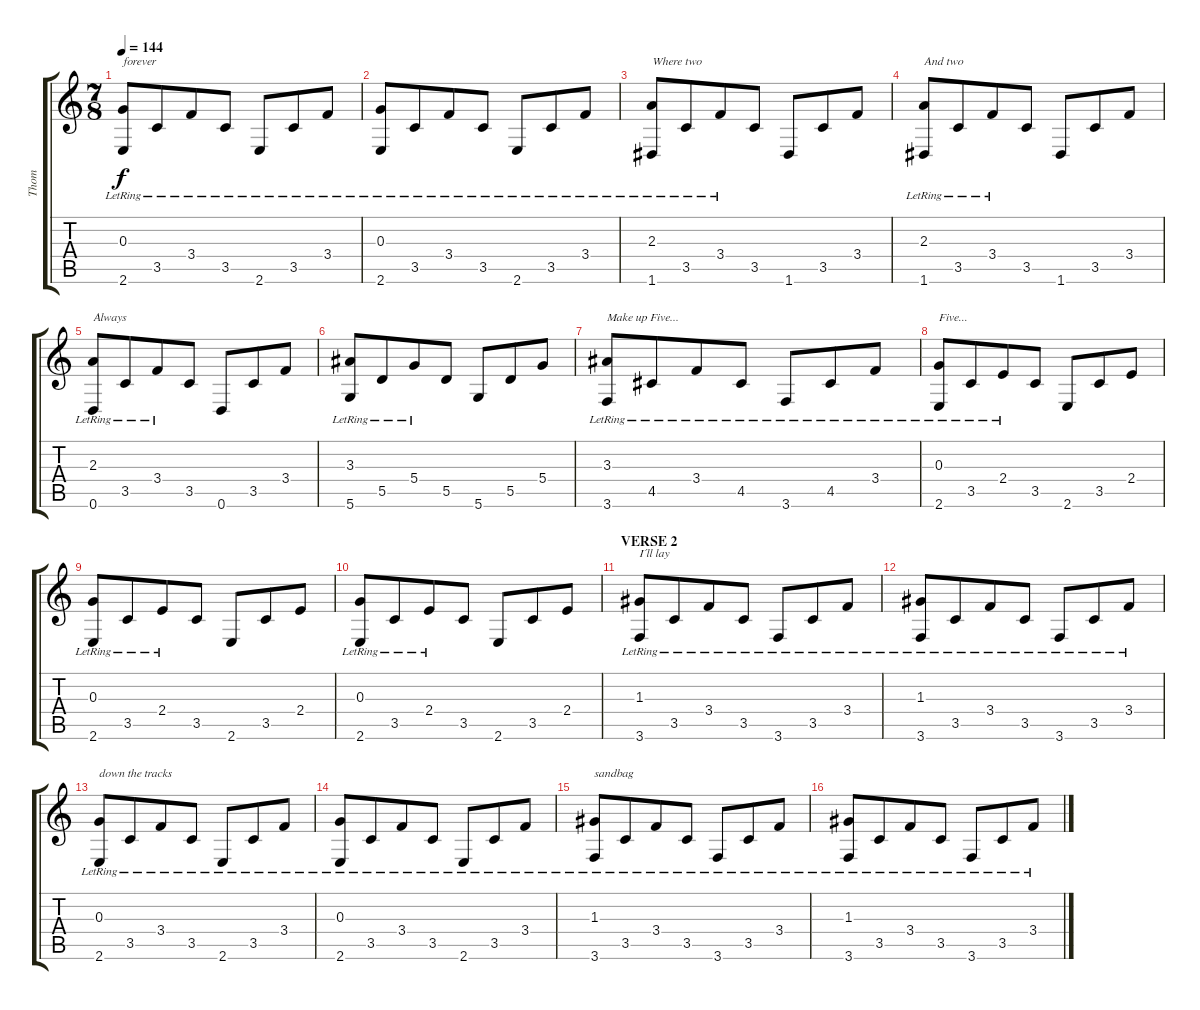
\track ("Thom" "Thom") {instrument electricguitarjazz}
\staff {score tabs}
\tuning (E4 B3 G3 D3 A2 D2) {hide}
\ts (7 8)
\tempo 144
\clef g2
\ks c
(0.3{lr} 2.6{lr}).8{txt "forever" dy f} 3.5{lr}.8 3.4{lr}.8 3.5{lr}.8 2.6{lr}.8 3.5{lr}.8 3.4{lr}.8 |
(0.3{lr} 2.6{lr}).8 3.5{lr}.8 3.4{lr}.8 3.5{lr}.8 2.6{lr}.8 3.5{lr}.8 3.4{lr}.8 |
(2.3{lr} 1.6{lr}).8{txt "Where two"} 3.5{lr}.8 3.4{lr}.8 3.5.8 1.6.8 3.5.8 3.4.8 |
(2.3{lr} 1.6{lr}).8{txt "And two"} 3.5{lr}.8 3.4{lr}.8 3.5.8 1.6.8 3.5.8 3.4.8 |
(2.3{lr} 0.6{lr}).8{txt "Always"} 3.5{lr}.8 3.4{lr}.8 3.5.8 0.6.8 3.5.8 3.4.8 |
(3.3{lr} 5.6{lr}).8 5.5{lr}.8 5.4{lr}.8 5.5.8 5.6.8 5.5.8 5.4.8 |
(3.3{lr} 3.6{lr}).8{txt "Make up Five..."} 4.5{lr}.8 3.4{lr}.8 4.5{lr}.8 3.6{lr}.8 4.5{lr}.8 3.4{lr}.8 |
(0.3{lr} 2.6{lr}).8{txt "Five..."} 3.5{lr}.8 2.4{lr}.8 3.5.8 2.6.8 3.5.8 2.4.8 |
(0.3{lr} 2.6{lr}).8 3.5{lr}.8 2.4{lr}.8 3.5.8 2.6.8 3.5.8 2.4.8 |
(0.3{lr} 2.6{lr}).8 3.5{lr}.8 2.4{lr}.8 3.5.8 2.6.8 3.5.8 2.4.8 |
\section ("" "VERSE 2")
(1.3{lr} 3.6{lr}).8{txt "I´ll lay"} 3.5{lr}.8 3.4{lr}.8 3.5{lr}.8 3.6{lr}.8 3.5{lr}.8 3.4{lr}.8 |
(1.3{lr} 3.6{lr}).8 3.5{lr}.8 3.4{lr}.8 3.5{lr}.8 3.6{lr}.8 3.5{lr}.8 3.4{lr}.8 |
(0.3{lr} 2.6{lr}).8{txt "down the tracks"} 3.5{lr}.8 3.4{lr}.8 3.5{lr}.8 2.6{lr}.8 3.5{lr}.8 3.4{lr}.8 |
(0.3{lr} 2.6{lr}).8 3.5{lr}.8 3.4{lr}.8 3.5{lr}.8 2.6{lr}.8 3.5{lr}.8 3.4{lr}.8 |
(1.3{lr} 3.6{lr}).8{txt "sandbag"} 3.5{lr}.8 3.4{lr}.8 3.5{lr}.8 3.6{lr}.8 3.5{lr}.8 3.4{lr}.8 |
(1.3{lr} 3.6{lr}).8 3.5{lr}.8 3.4{lr}.8 3.5{lr}.8 3.6{lr}.8 3.5{lr}.8 3.4{lr}.8
